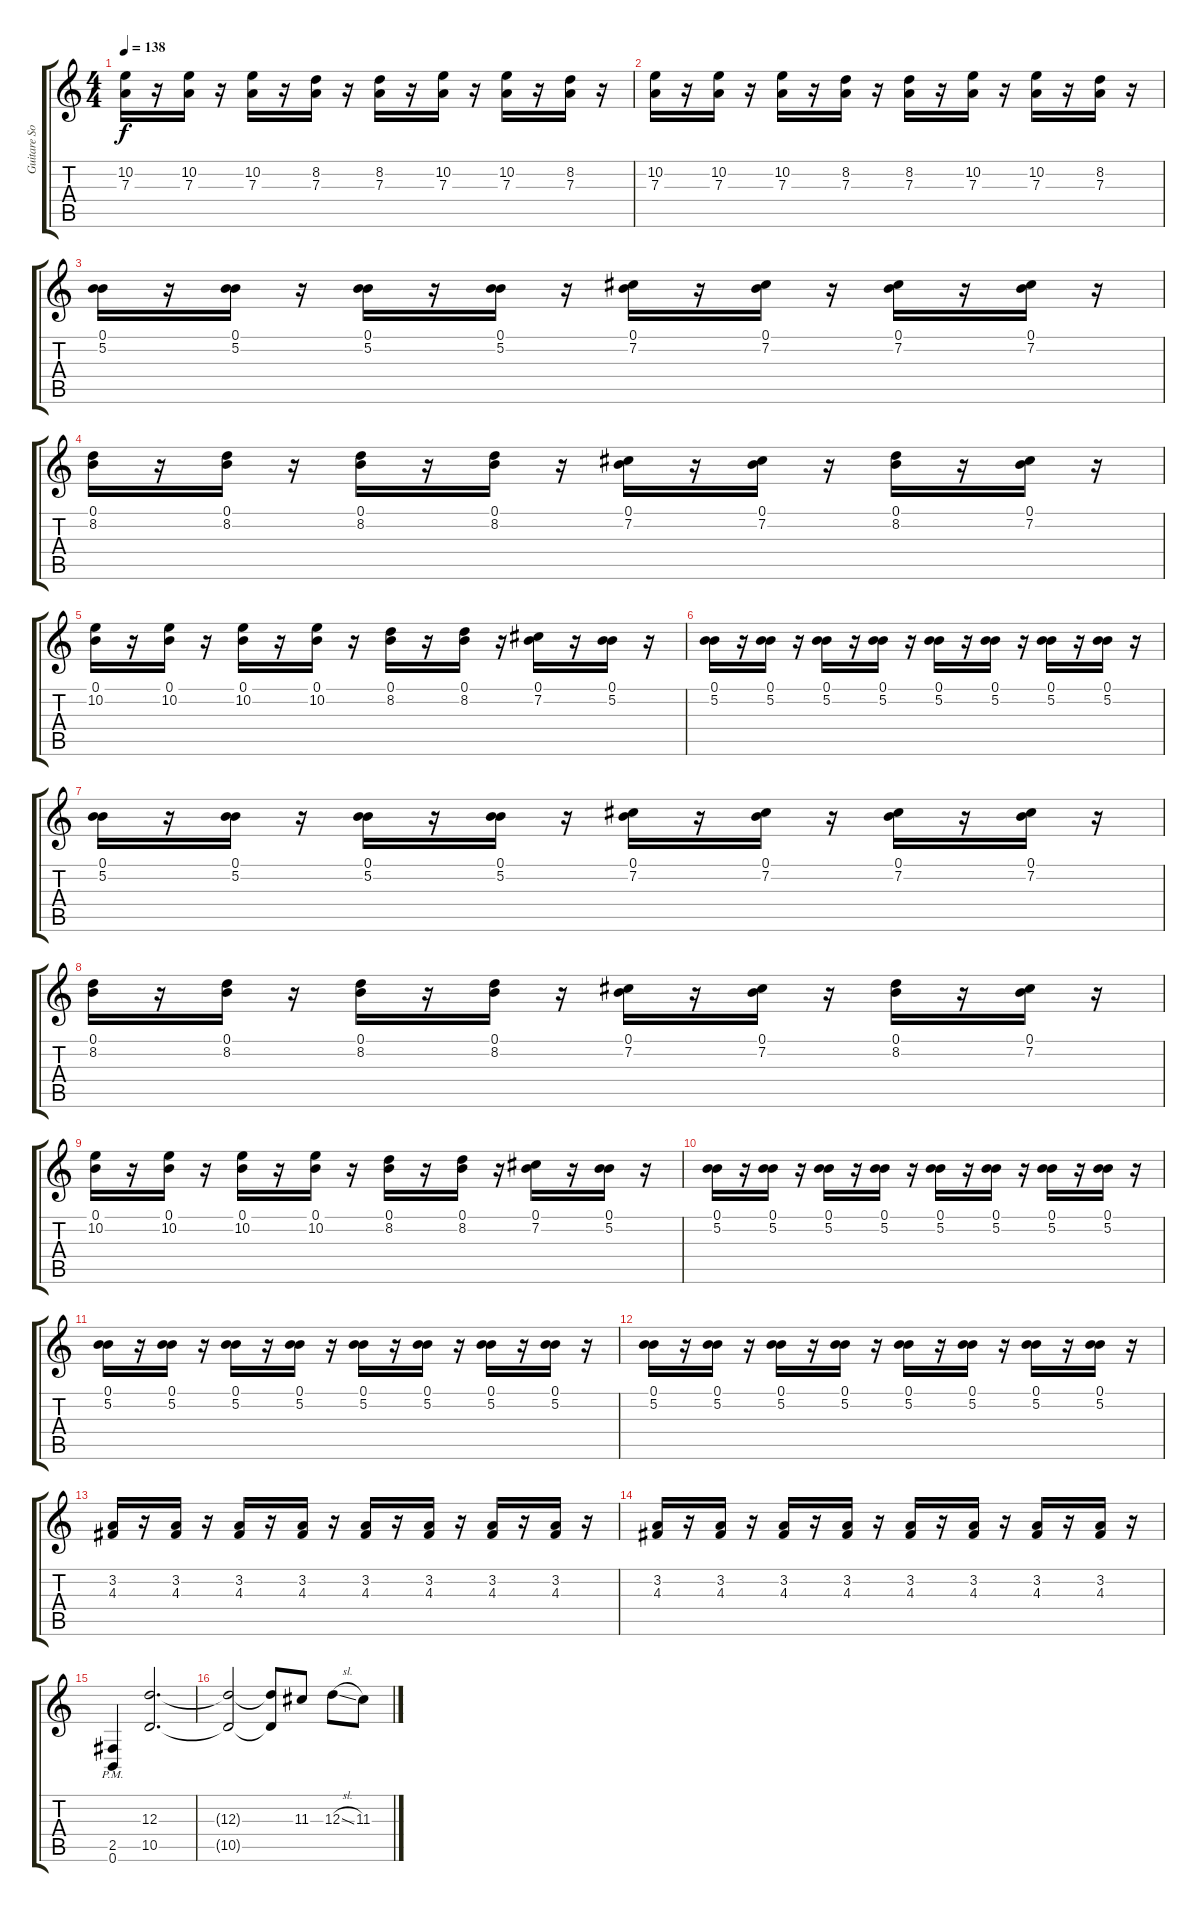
\track ("Guitare Solo" "Guitare So") {instrument distortionguitar}
\staff {score tabs}
\tuning (B3 Gb3 D3 A2 E2 B1) {hide}
\ts (4 4)
\tempo 138
\clef g2
\ks c
(10.2 7.3).16{dy f} r.16 (10.2 7.3).16 r.16 (10.2 7.3).16 r.16 (8.2 7.3).16 r.16 (8.2 7.3).16 r.16 (10.2 7.3).16 r.16 (10.2 7.3).16 r.16 (8.2 7.3).16 r.16 |
(10.2 7.3).16 r.16 (10.2 7.3).16 r.16 (10.2 7.3).16 r.16 (8.2 7.3).16 r.16 (8.2 7.3).16 r.16 (10.2 7.3).16 r.16 (10.2 7.3).16 r.16 (8.2 7.3).16 r.16 |
(0.1 5.2).16 r.16 (0.1 5.2).16 r.16 (0.1 5.2).16 r.16 (0.1 5.2).16 r.16 (0.1 7.2).16 r.16 (0.1 7.2).16 r.16 (0.1 7.2).16 r.16 (0.1 7.2).16 r.16 |
(0.1 8.2).16 r.16 (0.1 8.2).16 r.16 (0.1 8.2).16 r.16 (0.1 8.2).16 r.16 (0.1 7.2).16 r.16 (0.1 7.2).16 r.16 (0.1 8.2).16 r.16 (0.1 7.2).16 r.16 |
(0.1 10.2).16 r.16 (0.1 10.2).16 r.16 (0.1 10.2).16 r.16 (0.1 10.2).16 r.16 (0.1 8.2).16 r.16 (0.1 8.2).16 r.16 (0.1 7.2).16 r.16 (0.1 5.2).16 r.16 |
(0.1 5.2).16 r.16 (0.1 5.2).16 r.16 (0.1 5.2).16 r.16 (0.1 5.2).16 r.16 (0.1 5.2).16 r.16 (0.1 5.2).16 r.16 (0.1 5.2).16 r.16 (0.1 5.2).16 r.16 |
(0.1 5.2).16 r.16 (0.1 5.2).16 r.16 (0.1 5.2).16 r.16 (0.1 5.2).16 r.16 (0.1 7.2).16 r.16 (0.1 7.2).16 r.16 (0.1 7.2).16 r.16 (0.1 7.2).16 r.16 |
(0.1 8.2).16 r.16 (0.1 8.2).16 r.16 (0.1 8.2).16 r.16 (0.1 8.2).16 r.16 (0.1 7.2).16 r.16 (0.1 7.2).16 r.16 (0.1 8.2).16 r.16 (0.1 7.2).16 r.16 |
(0.1 10.2).16 r.16 (0.1 10.2).16 r.16 (0.1 10.2).16 r.16 (0.1 10.2).16 r.16 (0.1 8.2).16 r.16 (0.1 8.2).16 r.16 (0.1 7.2).16 r.16 (0.1 5.2).16 r.16 |
(0.1 5.2).16 r.16 (0.1 5.2).16 r.16 (0.1 5.2).16 r.16 (0.1 5.2).16 r.16 (0.1 5.2).16 r.16 (0.1 5.2).16 r.16 (0.1 5.2).16 r.16 (0.1 5.2).16 r.16 |
(0.1 5.2).16 r.16 (0.1 5.2).16 r.16 (0.1 5.2).16 r.16 (0.1 5.2).16 r.16 (0.1 5.2).16 r.16 (0.1 5.2).16 r.16 (0.1 5.2).16 r.16 (0.1 5.2).16 r.16 |
(0.1 5.2).16 r.16 (0.1 5.2).16 r.16 (0.1 5.2).16 r.16 (0.1 5.2).16 r.16 (0.1 5.2).16 r.16 (0.1 5.2).16 r.16 (0.1 5.2).16 r.16 (0.1 5.2).16 r.16 |
(3.2 4.3).16 r.16 (3.2 4.3).16 r.16 (3.2 4.3).16 r.16 (3.2 4.3).16 r.16 (3.2 4.3).16 r.16 (3.2 4.3).16 r.16 (3.2 4.3).16 r.16 (3.2 4.3).16 r.16 |
(3.2 4.3).16 r.16 (3.2 4.3).16 r.16 (3.2 4.3).16 r.16 (3.2 4.3).16 r.16 (3.2 4.3).16 r.16 (3.2 4.3).16 r.16 (3.2 4.3).16 r.16 (3.2 4.3).16 r.16 |
(2.5{pm} 0.6{pm}).4 (12.3 10.5).2{d} |
(12.3{t} 10.5{t}).2 (12.3{t} 10.5{t}).8 11.3.8 12.3{sl}.8 11.3.8
